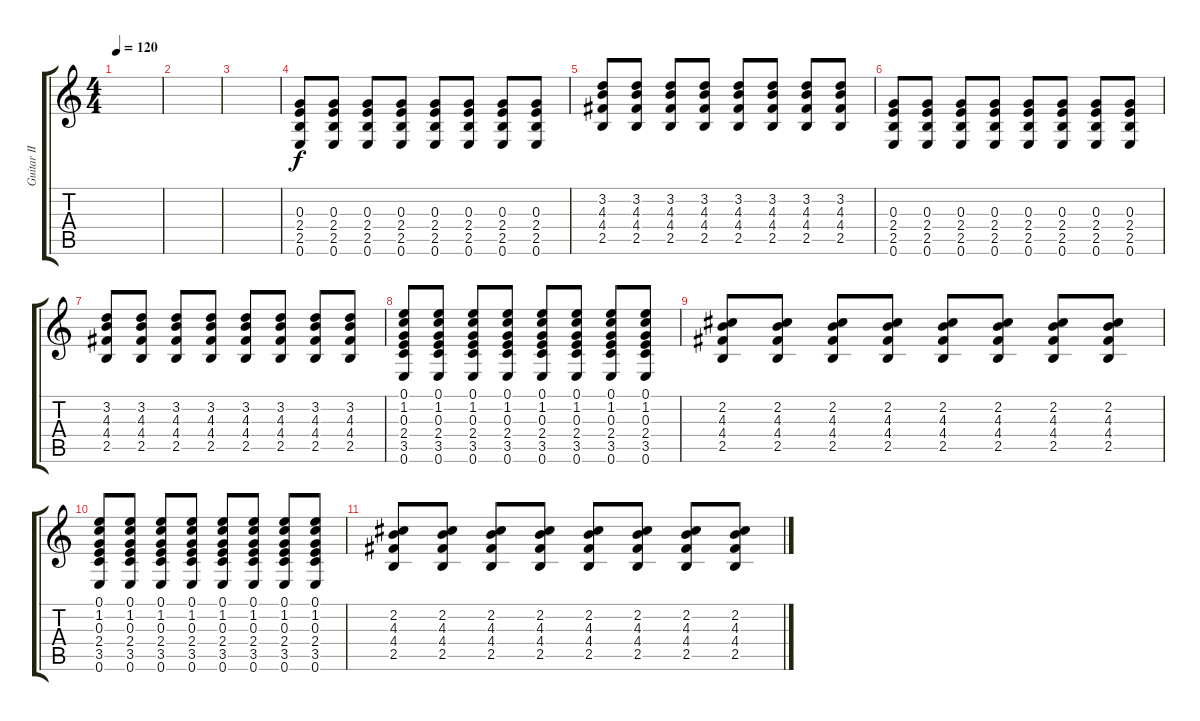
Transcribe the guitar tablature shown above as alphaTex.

\track ("Guitar II" "Guitar II") {instrument distortionguitar}
\staff {score tabs}
\tuning (E4 B3 G3 D3 A2 E2) {hide}
\ts (4 4)
\tempo 120
\clef g2
\ks c
|
|
|
(0.3 2.4 2.5 0.6).8 (0.3 2.4 2.5 0.6).8 (0.3 2.4 2.5 0.6).8 (0.3 2.4 2.5 0.6).8 (0.3 2.4 2.5 0.6).8 (0.3 2.4 2.5 0.6).8 (0.3 2.4 2.5 0.6).8 (0.3 2.4 2.5 0.6).8 |
(3.2 4.3 4.4 2.5).8 (3.2 4.3 4.4 2.5).8 (3.2 4.3 4.4 2.5).8 (3.2 4.3 4.4 2.5).8 (3.2 4.3 4.4 2.5).8 (3.2 4.3 4.4 2.5).8 (3.2 4.3 4.4 2.5).8 (3.2 4.3 4.4 2.5).8 |
(0.3 2.4 2.5 0.6).8 (0.3 2.4 2.5 0.6).8 (0.3 2.4 2.5 0.6).8 (0.3 2.4 2.5 0.6).8 (0.3 2.4 2.5 0.6).8 (0.3 2.4 2.5 0.6).8 (0.3 2.4 2.5 0.6).8 (0.3 2.4 2.5 0.6).8 |
(3.2 4.3 4.4 2.5).8 (3.2 4.3 4.4 2.5).8 (3.2 4.3 4.4 2.5).8 (3.2 4.3 4.4 2.5).8 (3.2 4.3 4.4 2.5).8 (3.2 4.3 4.4 2.5).8 (3.2 4.3 4.4 2.5).8 (3.2 4.3 4.4 2.5).8 |
(0.1 1.2 0.3 2.4 3.5 0.6).8 (0.1 1.2 0.3 2.4 3.5 0.6).8 (0.1 1.2 0.3 2.4 3.5 0.6).8 (0.1 1.2 0.3 2.4 3.5 0.6).8 (0.1 1.2 0.3 2.4 3.5 0.6).8 (0.1 1.2 0.3 2.4 3.5 0.6).8 (0.1 1.2 0.3 2.4 3.5 0.6).8 (0.1 1.2 0.3 2.4 3.5 0.6).8 |
(2.2 4.3 4.4 2.5).8 (2.2 4.3 4.4 2.5).8 (2.2 4.3 4.4 2.5).8 (2.2 4.3 4.4 2.5).8 (2.2 4.3 4.4 2.5).8 (2.2 4.3 4.4 2.5).8 (2.2 4.3 4.4 2.5).8 (2.2 4.3 4.4 2.5).8 |
(0.1 1.2 0.3 2.4 3.5 0.6).8 (0.1 1.2 0.3 2.4 3.5 0.6).8 (0.1 1.2 0.3 2.4 3.5 0.6).8 (0.1 1.2 0.3 2.4 3.5 0.6).8 (0.1 1.2 0.3 2.4 3.5 0.6).8 (0.1 1.2 0.3 2.4 3.5 0.6).8 (0.1 1.2 0.3 2.4 3.5 0.6).8 (0.1 1.2 0.3 2.4 3.5 0.6).8 |
(2.2 4.3 4.4 2.5).8 (2.2 4.3 4.4 2.5).8 (2.2 4.3 4.4 2.5).8 (2.2 4.3 4.4 2.5).8 (2.2 4.3 4.4 2.5).8 (2.2 4.3 4.4 2.5).8 (2.2 4.3 4.4 2.5).8 (2.2 4.3 4.4 2.5).8
